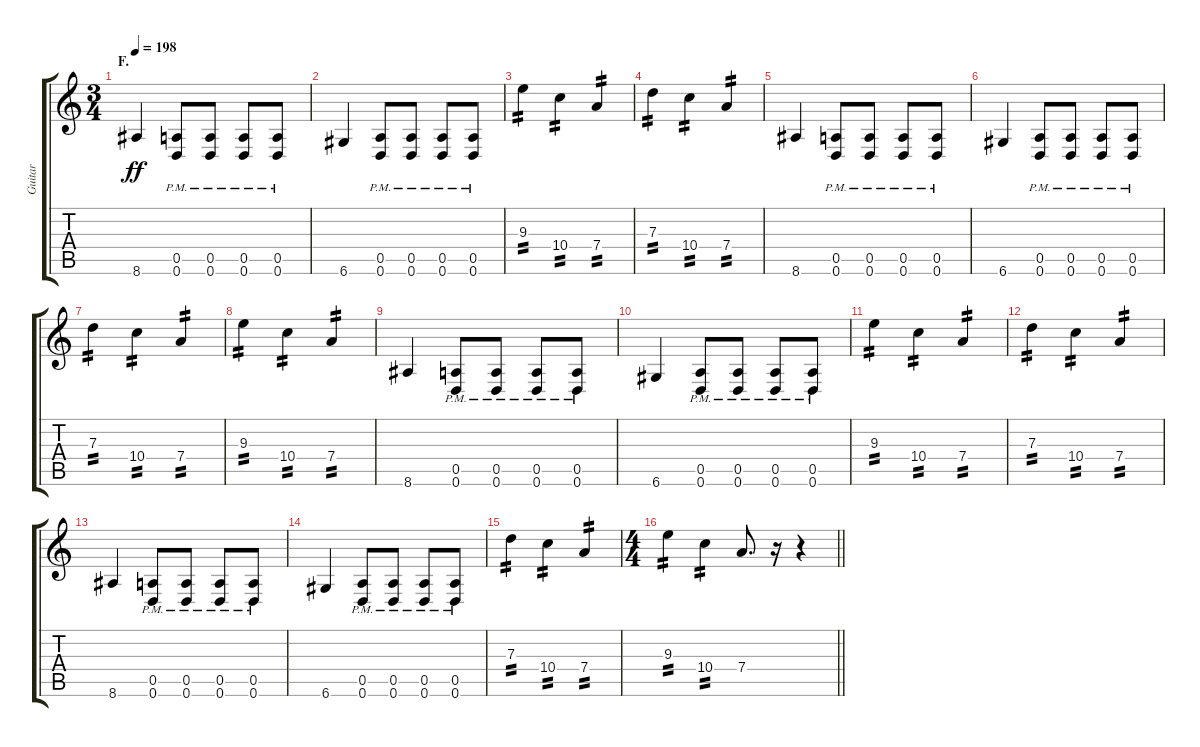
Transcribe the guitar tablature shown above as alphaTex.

\track ("Guitar" "Guitar") {instrument distortionguitar}
\staff {score tabs}
\tuning (E4 B3 G3 D3 A2 D2) {hide}
\ts (3 4)
\section ("" "F.")
\tempo 198
\clef g2
\ks c
8.6.4{dy ff} (0.5{pm} 0.6{pm}).8 (0.5{pm} 0.6{pm}).8 (0.5{pm} 0.6{pm}).8 (0.5{pm} 0.6{pm}).8 |
6.6.4 (0.5{pm} 0.6{pm}).8 (0.5{pm} 0.6{pm}).8 (0.5{pm} 0.6{pm}).8 (0.5{pm} 0.6{pm}).8 |
9.3.4{tp 2} 10.4.4{tp 2} 7.4.4{tp 2} |
7.3.4{tp 2} 10.4.4{tp 2} 7.4.4{tp 2} |
8.6.4 (0.5{pm} 0.6{pm}).8 (0.5{pm} 0.6{pm}).8 (0.5{pm} 0.6{pm}).8 (0.5{pm} 0.6{pm}).8 |
6.6.4 (0.5{pm} 0.6{pm}).8 (0.5{pm} 0.6{pm}).8 (0.5{pm} 0.6{pm}).8 (0.5{pm} 0.6{pm}).8 |
7.3.4{tp 2} 10.4.4{tp 2} 7.4.4{tp 2} |
9.3.4{tp 2} 10.4.4{tp 2} 7.4.4{tp 2} |
8.6.4 (0.5{pm} 0.6{pm}).8 (0.5{pm} 0.6{pm}).8 (0.5{pm} 0.6{pm}).8 (0.5{pm} 0.6{pm}).8 |
6.6.4 (0.5{pm} 0.6{pm}).8 (0.5{pm} 0.6{pm}).8 (0.5{pm} 0.6{pm}).8 (0.5{pm} 0.6{pm}).8 |
9.3.4{tp 2} 10.4.4{tp 2} 7.4.4{tp 2} |
7.3.4{tp 2} 10.4.4{tp 2} 7.4.4{tp 2} |
8.6.4 (0.5{pm} 0.6{pm}).8 (0.5{pm} 0.6{pm}).8 (0.5{pm} 0.6{pm}).8 (0.5{pm} 0.6{pm}).8 |
6.6.4 (0.5{pm} 0.6{pm}).8 (0.5{pm} 0.6{pm}).8 (0.5{pm} 0.6{pm}).8 (0.5{pm} 0.6{pm}).8 |
7.3.4{tp 2} 10.4.4{tp 2} 7.4.4{tp 2} |
\ts (4 4)
\barLineRight lightlight
9.3.4{tp 2} 10.4.4{tp 2} 7.4.8{d} r.16 r.4
